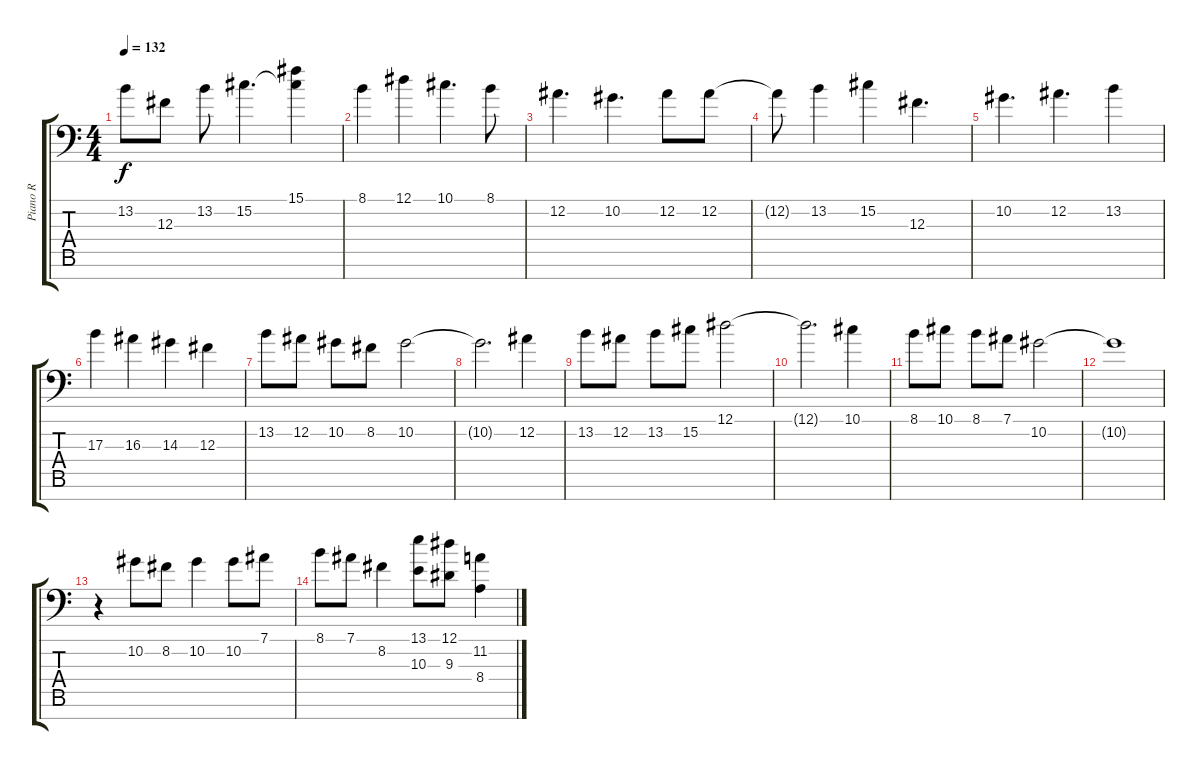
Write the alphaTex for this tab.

\track ("Piano R" "Piano R") {instrument acousticgrandpiano}
\staff {score tabs}
\tuning (Eb4 Bb3 Gb3 Db3 Ab2 Eb2 Bb1) {hide}
\ts (4 4)
\tempo 132
\clef f4
\ks c
13.2.8{dy f} 12.3.8 13.2.8 15.2.4{d} (15.1 15.2{t}).4 |
8.1.4 12.1.4 10.1.4{d} 8.1.8 |
12.2.4{d} 10.2.4{d} 12.2.8 12.2.8 |
12.2{t}.8 13.2.4 15.2.4 12.3.4{d} |
10.2.4{d} 12.2.4{d} 13.2.4 |
17.3.4 16.3.4 14.3.4 12.3.4 |
13.2.8 12.2.8 10.2.8 8.2.8 10.2.2 |
10.2{t}.2{d} 12.2.4 |
13.2.8 12.2.8 13.2.8 15.2.8 12.1.2 |
12.1{t}.2{d} 10.1.4 |
8.1.8 10.1.8 8.1.8 7.1.8 10.2.2 |
10.2{t}.1 |
r.4 10.2.8 8.2.8 10.2.4 10.2.8 7.1.8 |
8.1.8 7.1.8 8.2.4 (13.1 10.3).8 (12.1 9.3).8 (11.2 8.4).4
